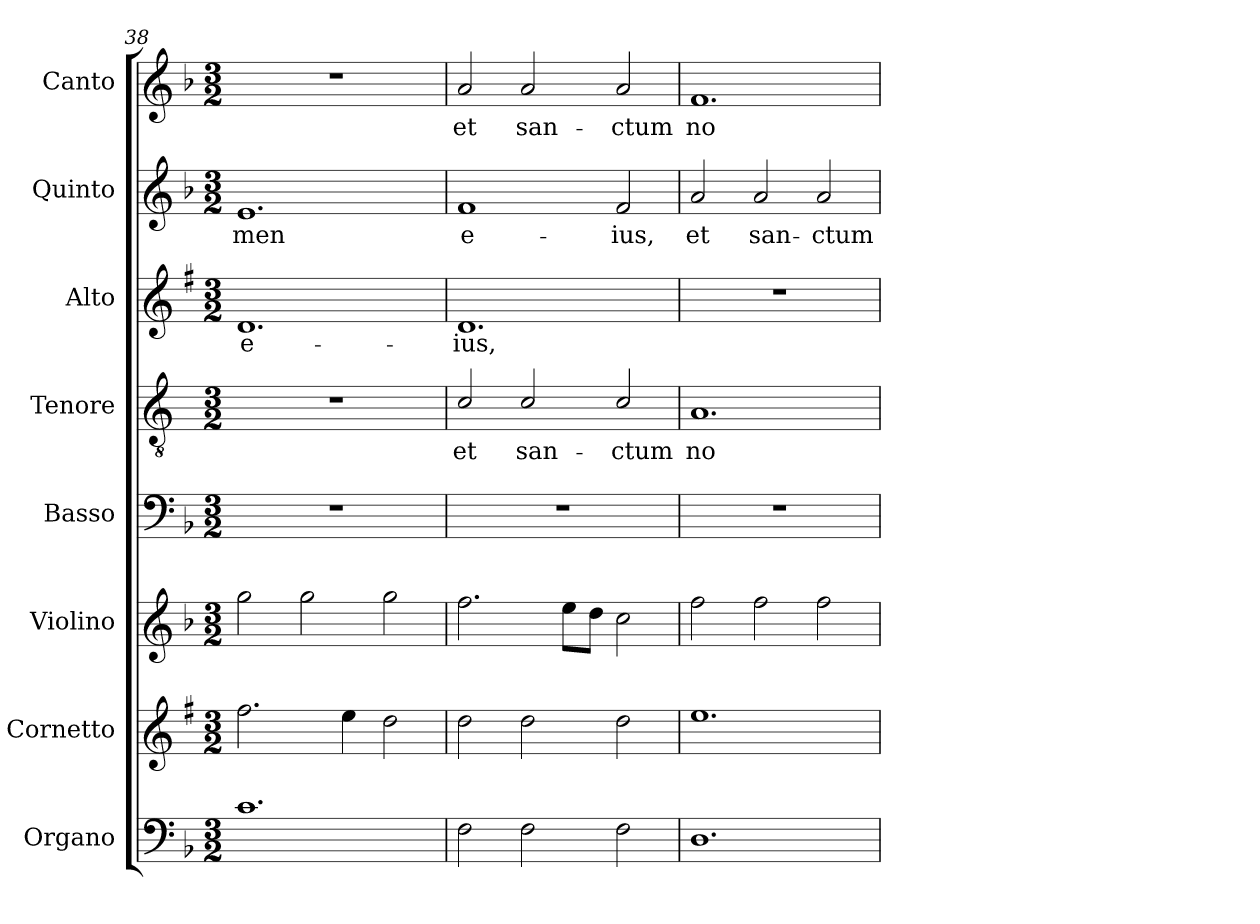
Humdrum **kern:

**kern	**kern	**kern	**kern	**kern	**text	**kern	**text	**kern	**text	**kern	**text
*part8	*part7	*part6	*part5	*part4	*part4	*part3	*part3	*part2	*part2	*part1	*part1
*staff8	*staff7	*staff6	*staff5	*staff4	*staff4	*staff3	*staff3	*staff2	*staff2	*staff1	*staff1
*I"Organo	*I"Cornetto	*I"Violino	*I"Basso	*I"Tenore	*	*I"Alto	*	*I"Quinto	*	*I"Canto	*
*I'Or	*I'Cto.	*I'Vln.	*I'B	*I'T	*	*I'A	*	*	*	*I'C	*
!!LO:LB:g=z
*clefF4	*clefG2	*clefG2	*clefF4	*clefGv2	*	*clefG2	*	*clefG2	*	*clefG2	*
*	*ITrd1c2	*	*	*ITrd4c7	*	*ITrd1c2	*	*	*	*	*
*k[b-]	*k[b-]	*k[b-]	*k[b-]	*k[b-]	*	*k[b-]	*	*k[b-]	*	*k[b-]	*
*F:	*F:	*F:	*F:	*F:	*	*F:	*	*F:	*	*F:	*
*M3/2	*M3/2	*M3/2	*M3/2	*M3/2	*	*M3/2	*	*M3/2	*	*M3/2	*
=38	=38	=38	=38	=38	=38	=38	=38	=38	=38	=38	=38
!	!	!	!	!	!	!	!LO:LY:b	!	!LO:LY:b	!	!
1.c	2.ee\	2gg\	1.r	1.r	.	1.c	e-	1.e	-men	1.r	.
.	.	2gg\	.	.	.	.	.	.	.	.	.
.	4dd\	.	.	.	.	.	.	.	.	.	.
.	2cc\	2gg\	.	.	.	.	.	.	.	.	.
=39	=39	=39	=39	=39	=39	=39	=39	=39	=39	=39	=39
!	!	!	!	!	!LO:LY:b	!	!LO:LY:b	!	!LO:LY:b	!	!LO:LY:b
2F\	2cc\	2.ff\	1.r	2F/	et	1.c	-ius,	1f	e-	2a/	et
!	!	!	!	!	!LO:LY:b	!	!	!	!	!	!LO:LY:b
2F\	2cc\	.	.	2F/	san-	.	.	.	.	2a/	san-
.	.	8ee\L	.	.	.	.	.	.	.	.	.
.	.	8dd\J	.	.	.	.	.	.	.	.	.
!	!	!	!	!	!LO:LY:b	!	!	!	!LO:LY:b	!	!LO:LY:b
2F\	2cc\	2cc\	.	2F/	-ctum	.	.	2f/	-ius,	2a/	-ctum
=40	=40	=40	=40	=40	=40	=40	=40	=40	=40	=40	=40
!	!	!	!	!	!LO:LY:b	!	!	!	!LO:LY:b	!	!LO:LY:b
1.D	1.dd	2ff\	1.r	1.D	no-	1.r	.	2a/	et	1.f	no-
!	!	!	!	!	!	!	!	!	!LO:LY:b	!	!
.	.	2ff\	.	.	.	.	.	2a/	san-	.	.
!	!	!	!	!	!	!	!	!	!LO:LY:b	!	!
.	.	2ff\	.	.	.	.	.	2a/	-ctum	.	.
=	=	=	=	=	=	=	=	=	=	=	=
*-	*-	*-	*-	*-	*-	*-	*-	*-	*-	*-	*-
